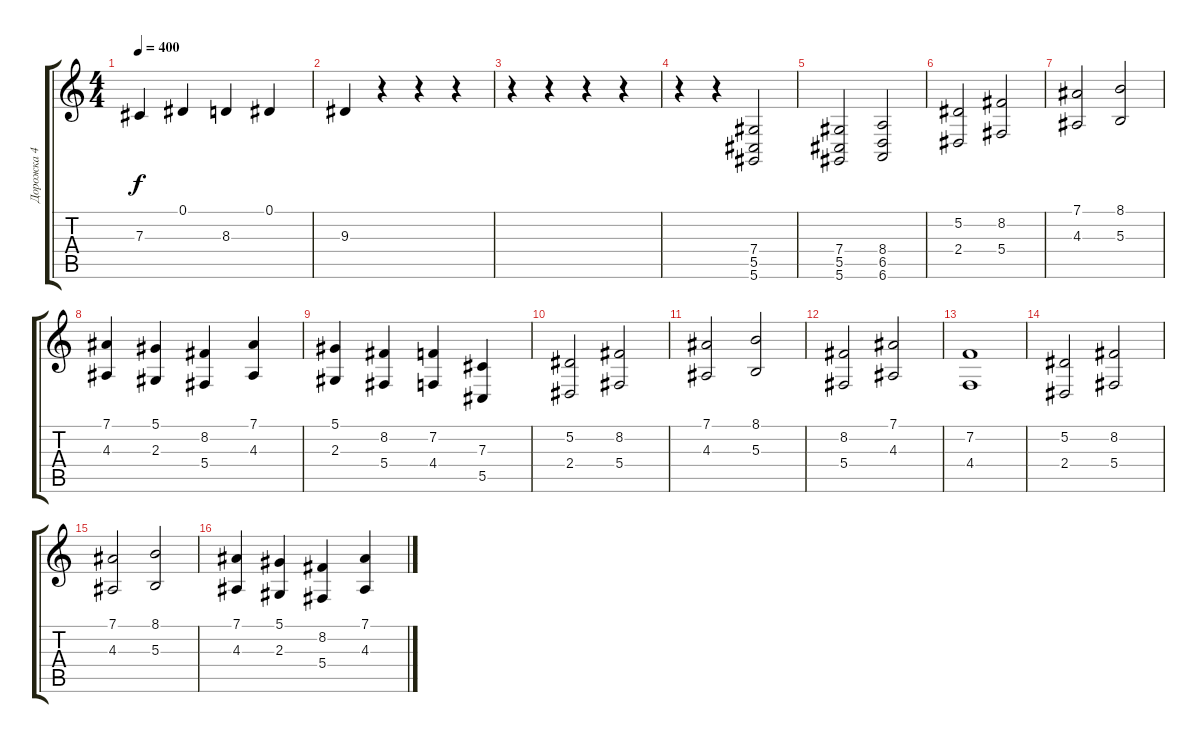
\track ("Дорожка 4" "Дорожка 4") {instrument lead1square}
\staff {score tabs}
\tuning (Eb4 Bb3 Gb3 Db3 Ab2 Eb2) {hide}
\ts (4 4)
\tempo 400
\clef g2
\ks c
7.3.4{dy f} 0.1.4 8.3.4 0.1.4 |
9.3.4 r.4 r.4 r.4 |
r.4 r.4 r.4 r.4 |
r.4 r.4 (7.4 5.5 5.6).2{instrument tremolostrings} |
(7.4 5.5 5.6).2 (8.4 6.5 6.6).2 |
(5.2 2.4).2 (8.2 5.4).2 |
(7.1 4.3).2 (8.1 5.3).2 |
(7.1 4.3).4 (5.1 2.3).4 (8.2 5.4).4 (7.1 4.3).4 |
(5.1 2.3).4 (8.2 5.4).4 (7.2 4.4).4 (7.3 5.5).4 |
(5.2 2.4).2 (8.2 5.4).2 |
(7.1 4.3).2 (8.1 5.3).2 |
(8.2 5.4).2 (7.1 4.3).2 |
(7.2 4.4).1 |
(5.2 2.4).2 (8.2 5.4).2 |
(7.1 4.3).2 (8.1 5.3).2 |
(7.1 4.3).4 (5.1 2.3).4 (8.2 5.4).4 (7.1 4.3).4
